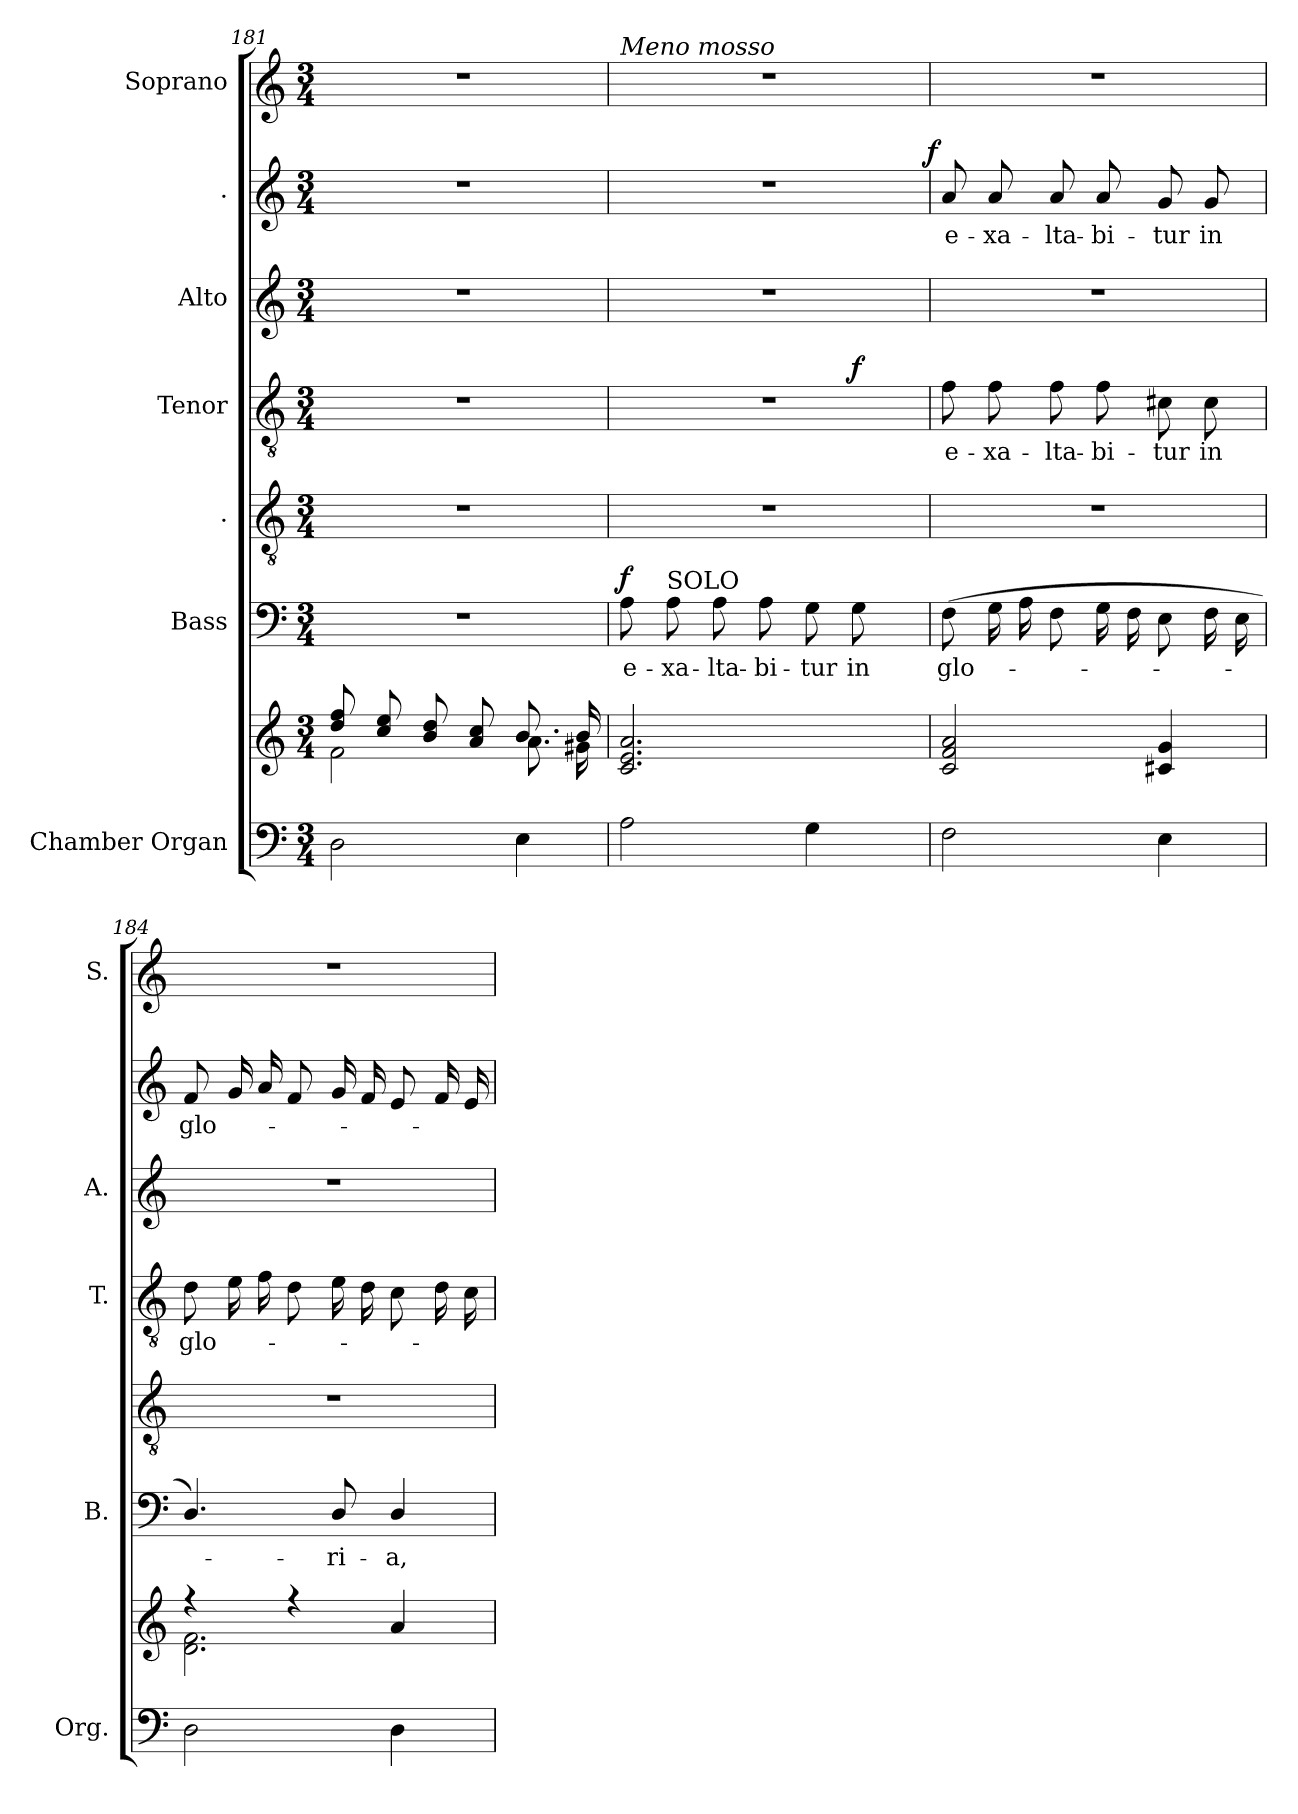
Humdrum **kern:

**kern	**kern	**kern	**text	**dynam	**kern	**kern	**text	**dynam	**kern	**kern	**text	**dynam	**kern
*part7	*part7	*part6	*part6	*part6	*part5	*part4	*part4	*part4	*part3	*part2	*part2	*part2	*part1
*staff8	*staff7	*staff6	*staff6	*staff6	*staff5	*staff4	*staff4	*staff4	*staff3	*staff2	*staff2	*staff2	*staff1
*I"Chamber  Organ	*	*I"Bass	*	*	*I".	*I"Tenor	*	*	*I"Alto	*I".	*	*	*I"Soprano
*I'Org.	*	*I'B.	*	*	*	*I'T.	*	*	*I'A.	*	*	*	*I'S.
*clefF4	*clefG2	*clefF4	*	*	*clefGv2	*clefGv2	*	*	*clefG2	*clefG2	*	*	*clefG2
*	*	*	*	*	*ITrd7c12	*ITrd7c12	*	*	*	*	*	*	*
*k[]	*k[]	*k[]	*	*	*k[]	*k[]	*	*	*k[]	*k[]	*	*	*k[]
*C:	*C:	*C:	*	*	*C:	*C:	*	*	*C:	*C:	*	*	*C:
*M3/4	*M3/4	*M3/4	*	*	*M3/4	*M3/4	*	*	*M3/4	*M3/4	*	*	*M3/4
=181	=181	=181	=181	=181	=181	=181	=181	=181	=181	=181	=181	=181	=181
*	*^	*	*	*	*	*	*	*	*	*	*	*	*
!	!	!	!LO:N:vis=1	!	!	!LO:N:vis=1	!LO:N:vis=1	!	!	!LO:N:vis=1	!LO:N:vis=1	!	!	!LO:N:vis=1
2Di\	8ddi/ 8ffi	2fi\	2.r	.	.	2.r	2.r	.	.	2.r	2.r	.	.	2.r
.	8cci/ 8eei	.	.	.	.	.	.	.	.	.	.	.	.	.
.	8bi/ 8ddi	.	.	.	.	.	.	.	.	.	.	.	.	.
.	8ai/ 8cci	.	.	.	.	.	.	.	.	.	.	.	.	.
4Ei\	8.bi/	8.ai\	.	.	.	.	.	.	.	.	.	.	.	.
.	16bi/	16g#Xi\	.	.	.	.	.	.	.	.	.	.	.	.
*	*v	*v	*	*	*	*	*	*	*	*	*	*	*	*
=182	=182	=182	=182	=182	=182	=182	=182	=182	=182	=182	=182	=182	=182
*	*MM76	*	*	*	*	*	*	*	*	*	*	*	*MM76
*	*^	*	*	*	*	*	*	*	*	*	*	*	*
!	!	!	!	!	!	!	!	!	!	!	!	!	!	!LO:TX:a:i:t=Meno mosso
!	!LO:TX:a:i:t=Meno mosso	!	!	!	!	!	!	!	!	!	!	!	!	!
!	!	!	!	!LO:LY:b:color=#000000	!	!LO:N:vis=1	!LO:N:vis=1	!	!	!LO:N:vis=1	!LO:N:vis=1	!	!	!LO:N:vis=1
*	*v	*v	*	*	*	*	*^	*	*	*	*^	*	*	*
2Ai\	2.ci/ 2.ei 2.ai	8Ai\	e-	f	2.r	2.r	2ryy	.	.	2.r	2.r	2ryy	.	.	2.r
!	!	!LO:TX:a:t=SOLO	!	!	!	!	!	!	!	!	!	!	!	!	!
!	!	!	!LO:LY:b:color=#000000	!	!	!	!	!	!	!	!	!	!	!	!
.	.	8Ai\	-xa-	.	.	.	.	.	.	.	.	.	.	.	.
!	!	!	!LO:LY:b:color=#000000	!	!	!	!	!	!	!	!	!	!	!	!
.	.	8Ai\	-lta-	.	.	.	.	.	.	.	.	.	.	.	.
!	!	!	!LO:LY:b:color=#000000	!	!	!	!	!	!	!	!	!	!	!	!
.	.	8Ai\	-bi-	.	.	.	.	.	.	.	.	.	.	.	.
!	!	!	!LO:LY:b:color=#000000	!	!	!	!	!	!	!	!	!	!	!	!
4Gi\	.	8Gi\	-tur	.	.	.	8ryy	.	.	.	.	8ryy	.	.	.
!	!	!	!LO:LY:b:color=#000000	!	!	!	!	!	!	!	!	!	!	!	!
.	.	8Gi\	in	.	.	.	8ryy	.	f	.	.	16ryy	.	.	.
.	.	.	.	.	.	.	.	.	.	.	.	32ryy	.	.	.
.	.	.	.	.	.	.	.	.	.	.	.	64ryy	.	.	.
.	.	.	.	.	.	.	.	.	.	.	.	128...ryy	.	.	.
.	.	.	.	.	.	.	.	.	.	.	.	1024ryy	.	f	.
*	*	*	*	*	*	*v	*v	*	*	*	*v	*v	*	*	*
=183	=183	=183	=183	=183	=183	=183	=183	=183	=183	=183	=183	=183	=183
*	*	*	*	*	*	*^	*	*	*	*^	*	*	*
!	!	!	!LO:LY:b:color=#000000	!	!LO:N:vis=1	!	!	!	!	!	!	!	!	!	!
*	*	*	*	*	*	*v	*v	*	*	*	*v	*v	*	*	*
*	*	*	*	*	*	*^	*	*	*	*^	*	*	*
!	!	!	!	!	!	!	!	!LO:LY:b:color=#000000	!	!LO:N:vis=1	!	!	!	!	!
*	*	*	*	*	*	*v	*v	*	*	*	*v	*v	*	*	*
*	*	*	*	*	*	*^	*	*	*	*^	*	*	*
!	!	!	!	!	!	!	!	!	!	!	!LO:TX:a:t=SOLO	!	!	!	!
!	!	!	!	!	!	!LO:TX:a:t=SOLO	!	!	!	!	!	!	!	!	!
!	!	!	!	!	!	!	!	!	!	!	!	!	!LO:LY:b:color=#000000	!	!LO:N:vis=1
*	*	*	*	*	*	*v	*v	*	*	*	*v	*v	*	*	*
2Fi\	2ci/ 2fi 2ai	(8Fi\	glo-	.	2.r	8Fi\	e-	.	2.r	8ai/	e-	.	2.r
!	!	!	!	!	!	!	!LO:LY:b:color=#000000	!	!	!	!	!	!
!	!	!	!	!	!	!	!	!	!	!	!LO:LY:b:color=#000000	!	!
.	.	16Gi\	.	.	.	8Fi\	-xa-	.	.	8ai/	-xa-	.	.
.	.	16Ai\	.	.	.	.	.	.	.	.	.	.	.
!	!	!	!	!	!	!	!LO:LY:b:color=#000000	!	!	!	!	!	!
!	!	!	!	!	!	!	!	!	!	!	!LO:LY:b:color=#000000	!	!
.	.	8Fi\	.	.	.	8Fi\	-lta-	.	.	8ai/	-lta-	.	.
!	!	!	!	!	!	!	!LO:LY:b:color=#000000	!	!	!	!	!	!
!	!	!	!	!	!	!	!	!	!	!	!LO:LY:b:color=#000000	!	!
.	.	16Gi\	.	.	.	8Fi\	-bi-	.	.	8ai/	-bi-	.	.
.	.	16Fi\	.	.	.	.	.	.	.	.	.	.	.
!	!	!	!	!	!	!	!LO:LY:b:color=#000000	!	!	!	!	!	!
!	!	!	!	!	!	!	!	!	!	!	!LO:LY:b:color=#000000	!	!
4Ei\	4c#Xi/ 4gi	8Ei\	.	.	.	8C#Xi\	-tur	.	.	8gi/	-tur	.	.
!	!	!	!	!	!	!	!LO:LY:b:color=#000000	!	!	!	!	!	!
!	!	!	!	!	!	!	!	!	!	!	!LO:LY:b:color=#000000	!	!
.	.	16Fi\	.	.	.	8C#i\	in	.	.	8gi/	in	.	.
.	.	16Ei\	.	.	.	.	.	.	.	.	.	.	.
!!LO:PB:g=z
=184	=184	=184	=184	=184	=184	=184	=184	=184	=184	=184	=184	=184	=184
*	*^	*	*	*	*	*	*	*	*	*	*	*	*
!	!	!	!	!	!	!LO:N:vis=1	!	!	!	!	!	!	!	!
!	!	!	!	!	!	!	!	!LO:LY:b:color=#000000	!	!LO:N:vis=1	!	!	!	!
!	!	!	!	!	!	!	!	!	!	!	!	!LO:LY:b:color=#000000	!	!LO:N:vis=1
2Di\	4r	2.di\ 2.fi	4.Di/)	.	.	2.r	8Di\	glo-	.	2.r	8fi/	glo-	.	2.r
.	.	.	.	.	.	.	16Ei\	.	.	.	16gi/	.	.	.
.	.	.	.	.	.	.	16Fi\	.	.	.	16ai/	.	.	.
.	4r	.	.	.	.	.	8Di\	.	.	.	8fi/	.	.	.
!	!	!	!	!LO:LY:b:color=#000000	!	!	!	!	!	!	!	!	!	!
.	.	.	8Di/	-ri-	.	.	16Ei\	.	.	.	16gi/	.	.	.
.	.	.	.	.	.	.	16Di\	.	.	.	16fi/	.	.	.
!	!	!	!	!LO:LY:b:color=#000000	!	!	!	!	!	!	!	!	!	!
4Di\	4ai/	.	4Di/	-a,	.	.	8Ci\	.	.	.	8ei/	.	.	.
.	.	.	.	.	.	.	16Di\	.	.	.	16fi/	.	.	.
.	.	.	.	.	.	.	16Ci\	.	.	.	16ei/	.	.	.
*	*v	*v	*	*	*	*	*	*	*	*	*	*	*	*
=	=	=	=	=	=	=	=	=	=	=	=	=	=
*-	*-	*-	*-	*-	*-	*-	*-	*-	*-	*-	*-	*-	*-
